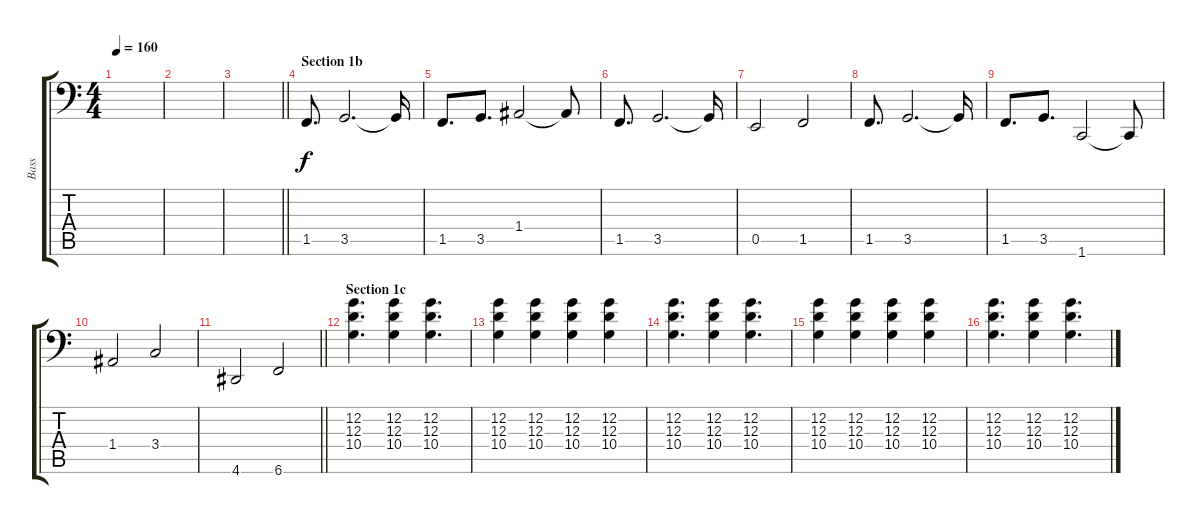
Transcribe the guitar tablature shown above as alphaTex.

\track ("Bass" "Bass") {instrument electricbassfinger}
\staff {score tabs}
\tuning (C3 G2 D2 A1 E1 B0) {hide}
\ts (4 4)
\tempo 160
\clef f4
\ks c
|
|
\barLineRight lightlight
|
\section ("" "Section 1b")
1.5.8{d} 3.5.2{d} 3.5{t}.16 |
1.5.8{d} 3.5.8{d} 1.4.2 1.4{t}.8 |
1.5.8{d} 3.5.2{d} 3.5{t}.16 |
0.5.2 1.5.2 |
1.5.8{d} 3.5.2{d} 3.5{t}.16 |
1.5.8{d} 3.5.8{d} 1.6.2 1.6{t}.8 |
1.4.2 3.4.2 |
\barLineRight lightlight
4.6.2 6.6.2 |
\section ("" "Section 1c")
(12.2 12.3 10.4).4{d} (12.2 12.3 10.4).4 (12.2 12.3 10.4).4{d} |
(12.2 12.3 10.4).4 (12.2 12.3 10.4).4 (12.2 12.3 10.4).4 (12.2 12.3 10.4).4 |
(12.2 12.3 10.4).4{d} (12.2 12.3 10.4).4 (12.2 12.3 10.4).4{d} |
(12.2 12.3 10.4).4 (12.2 12.3 10.4).4 (12.2 12.3 10.4).4 (12.2 12.3 10.4).4 |
(12.2 12.3 10.4).4{d} (12.2 12.3 10.4).4 (12.2 12.3 10.4).4{d}
